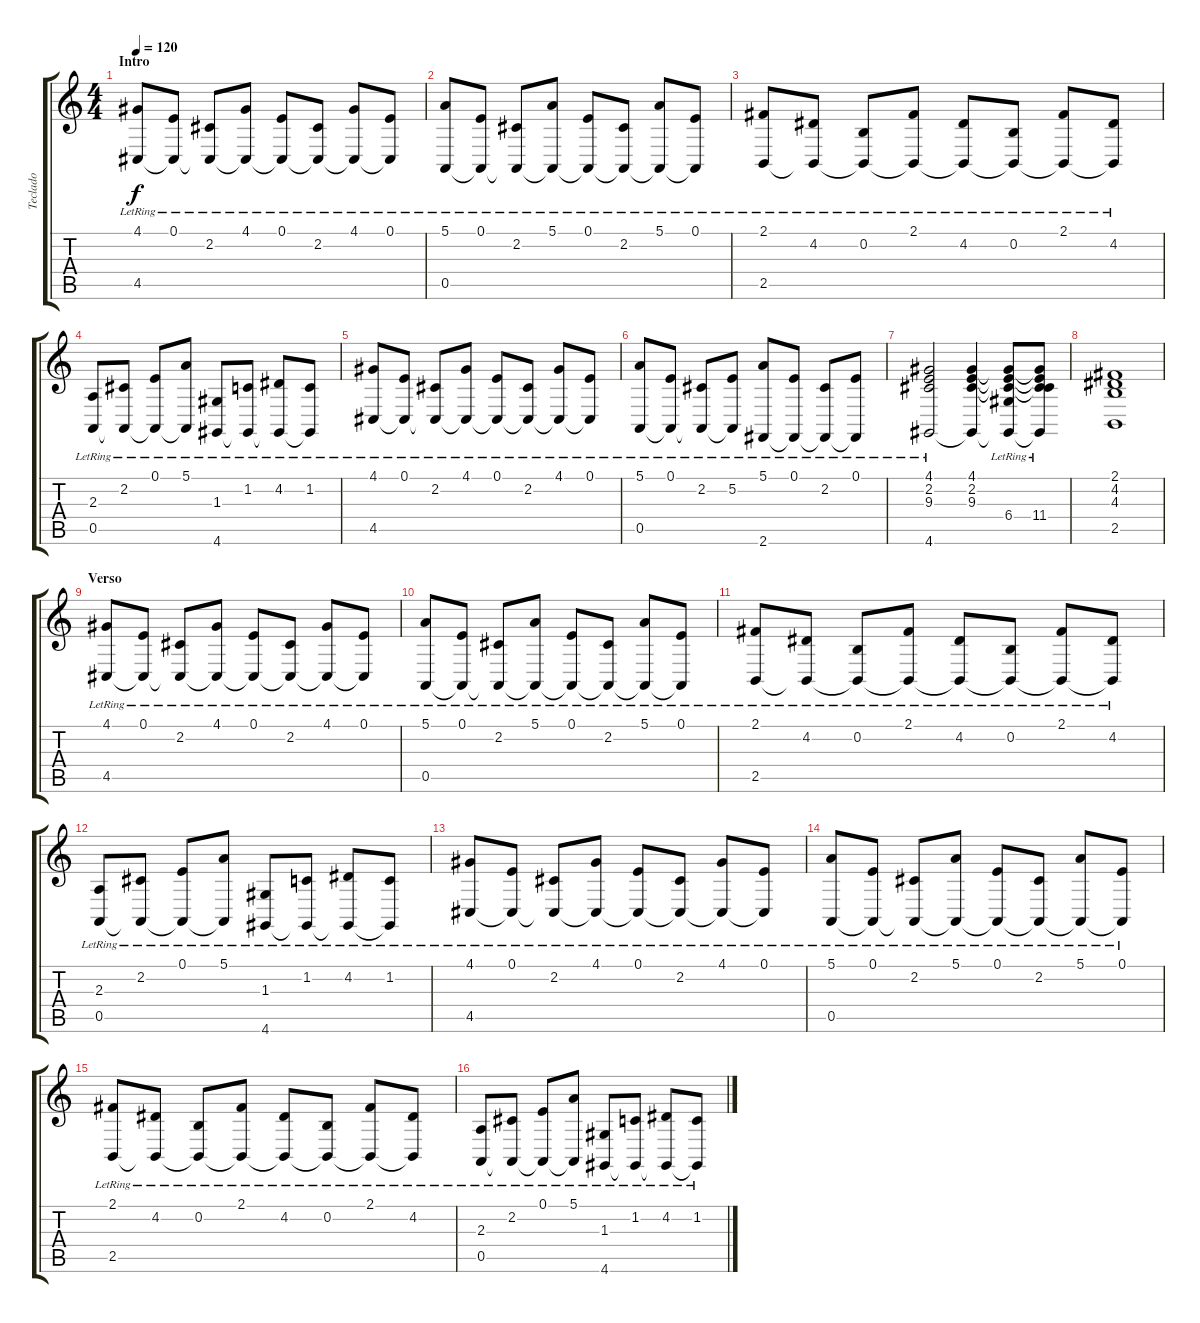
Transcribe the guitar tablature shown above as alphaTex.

\track ("Teclado" "Teclado") {instrument brightacousticpiano}
\staff {score tabs}
\tuning (E4 B3 G3 D3 A2 E2) {hide}
\ts (4 4)
\section ("" "Intro")
\tempo 120
\clef g2
\ks c
(4.1{lr} 4.5).8{dy f instrument brightacousticpiano} (0.1{lr} 4.5{t}).8 (2.2{lr} 4.5{t}).8 (4.1{lr} 4.5{t}).8 (0.1{lr} 4.5{t}).8 (2.2{lr} 4.5{t}).8 (4.1{lr} 4.5{t}).8 (0.1{lr} 4.5{t}).8 |
(5.1{lr} 0.5).8 (0.1{lr} 0.5{t}).8 (2.2{lr} 0.5{t}).8 (5.1{lr} 0.5{t}).8 (0.1{lr} 0.5{t}).8 (2.2{lr} 0.5{t}).8 (5.1{lr} 0.5{t}).8 (0.1{lr} 0.5{t}).8 |
(2.1{lr} 2.5).8 (4.2{lr} 2.5{t}).8 (0.2{lr} 2.5{t}).8 (2.1{lr} 2.5{t}).8 (4.2{lr} 2.5{t}).8 (0.2{lr} 2.5{t}).8 (2.1{lr} 2.5{t}).8 (4.2{lr} 2.5{t}).8 |
(2.3{lr} 0.5).8 (2.2{lr} 0.5{t}).8 (0.1{lr} 0.5{t}).8 (5.1{lr} 0.5{t}).8 (1.3{lr} 4.6).8 (1.2{lr} 4.6{t}).8 (4.2{lr} 4.6{t}).8 (1.2{lr} 4.6{t}).8 |
(4.1{lr} 4.5).8 (0.1{lr} 4.5{t}).8 (2.2{lr} 4.5{t}).8 (4.1{lr} 4.5{t}).8 (0.1{lr} 4.5{t}).8 (2.2{lr} 4.5{t}).8 (4.1{lr} 4.5{t}).8 (0.1{lr} 4.5{t}).8 |
(5.1{lr} 0.5).8 (0.1{lr} 0.5{t}).8 (2.2{lr} 0.5{t}).8 (5.2{lr} 0.5{t}).8 (5.1{lr} 2.6).8 (0.1{lr} 2.6{t}).8 (2.2{lr} 2.6{t}).8 (0.1{lr} 2.6{t}).8 |
(4.1{lr} 2.2{lr} 9.3{lr} 4.6).2 (4.1 2.2 9.3 4.6{t}).4 (4.1{t} 2.2{t} 9.3{t} 6.4{lr} 4.6{t}).8 (4.1{t} 2.2{t} 9.3{t} 11.4{lr} 4.6{t}).8 |
(2.1 4.2 4.3 2.5).1 |
\section ("" "Verso")
(4.1{lr} 4.5).8 (0.1{lr} 4.5{t}).8 (2.2{lr} 4.5{t}).8 (4.1{lr} 4.5{t}).8 (0.1{lr} 4.5{t}).8 (2.2{lr} 4.5{t}).8 (4.1{lr} 4.5{t}).8 (0.1{lr} 4.5{t}).8 |
(5.1{lr} 0.5).8 (0.1{lr} 0.5{t}).8 (2.2{lr} 0.5{t}).8 (5.1{lr} 0.5{t}).8 (0.1{lr} 0.5{t}).8 (2.2{lr} 0.5{t}).8 (5.1{lr} 0.5{t}).8 (0.1{lr} 0.5{t}).8 |
(2.1{lr} 2.5).8 (4.2{lr} 2.5{t}).8 (0.2{lr} 2.5{t}).8 (2.1{lr} 2.5{t}).8 (4.2{lr} 2.5{t}).8 (0.2{lr} 2.5{t}).8 (2.1{lr} 2.5{t}).8 (4.2{lr} 2.5{t}).8 |
(2.3{lr} 0.5).8 (2.2{lr} 0.5{t}).8 (0.1{lr} 0.5{t}).8 (5.1{lr} 0.5{t}).8 (1.3{lr} 4.6).8 (1.2{lr} 4.6{t}).8 (4.2{lr} 4.6{t}).8 (1.2{lr} 4.6{t}).8 |
(4.1{lr} 4.5).8 (0.1{lr} 4.5{t}).8 (2.2{lr} 4.5{t}).8 (4.1{lr} 4.5{t}).8 (0.1{lr} 4.5{t}).8 (2.2{lr} 4.5{t}).8 (4.1{lr} 4.5{t}).8 (0.1{lr} 4.5{t}).8 |
(5.1{lr} 0.5).8 (0.1{lr} 0.5{t}).8 (2.2{lr} 0.5{t}).8 (5.1{lr} 0.5{t}).8 (0.1{lr} 0.5{t}).8 (2.2{lr} 0.5{t}).8 (5.1{lr} 0.5{t}).8 (0.1{lr} 0.5{t}).8 |
(2.1{lr} 2.5).8 (4.2{lr} 2.5{t}).8 (0.2{lr} 2.5{t}).8 (2.1{lr} 2.5{t}).8 (4.2{lr} 2.5{t}).8 (0.2{lr} 2.5{t}).8 (2.1{lr} 2.5{t}).8 (4.2{lr} 2.5{t}).8 |
(2.3{lr} 0.5).8 (2.2{lr} 0.5{t}).8 (0.1{lr} 0.5{t}).8 (5.1{lr} 0.5{t}).8 (1.3{lr} 4.6).8 (1.2{lr} 4.6{t}).8 (4.2{lr} 4.6{t}).8 (1.2{lr} 4.6{t}).8
